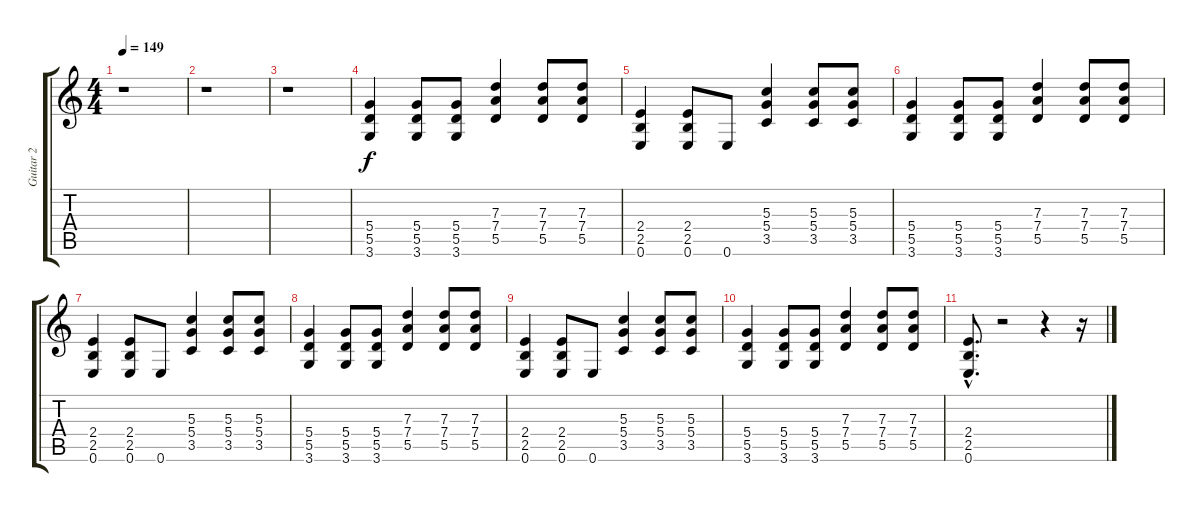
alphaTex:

\track ("Guitar 2" "Guitar 2") {instrument distortionguitar}
\staff {score tabs}
\tuning (E4 B3 G3 D3 A2 E2) {hide}
\ts (4 4)
\tempo 149
\clef g2
\ks c
r.1{dy f} |
r.1 |
r.1 |
(5.4 5.5 3.6).4 (5.4 5.5 3.6).8 (5.4 5.5 3.6).8 (7.3 7.4 5.5).4 (7.3 7.4 5.5).8 (7.3 7.4 5.5).8 |
(2.4 2.5 0.6).4 (2.4 2.5 0.6).8 0.6.8 (5.3 5.4 3.5).4 (5.3 5.4 3.5).8 (5.3 5.4 3.5).8 |
(5.4 5.5 3.6).4 (5.4 5.5 3.6).8 (5.4 5.5 3.6).8 (7.3 7.4 5.5).4 (7.3 7.4 5.5).8 (7.3 7.4 5.5).8 |
(2.4 2.5 0.6).4 (2.4 2.5 0.6).8 0.6.8 (5.3 5.4 3.5).4 (5.3 5.4 3.5).8 (5.3 5.4 3.5).8 |
(5.4 5.5 3.6).4 (5.4 5.5 3.6).8 (5.4 5.5 3.6).8 (7.3 7.4 5.5).4 (7.3 7.4 5.5).8 (7.3 7.4 5.5).8 |
(2.4 2.5 0.6).4 (2.4 2.5 0.6).8 0.6.8 (5.3 5.4 3.5).4 (5.3 5.4 3.5).8 (5.3 5.4 3.5).8 |
(5.4 5.5 3.6).4 (5.4 5.5 3.6).8 (5.4 5.5 3.6).8 (7.3 7.4 5.5).4 (7.3 7.4 5.5).8 (7.3 7.4 5.5).8 |
(2.4{hac} 2.5{hac} 0.6{hac}).8{d} r.2 r.4 r.16
